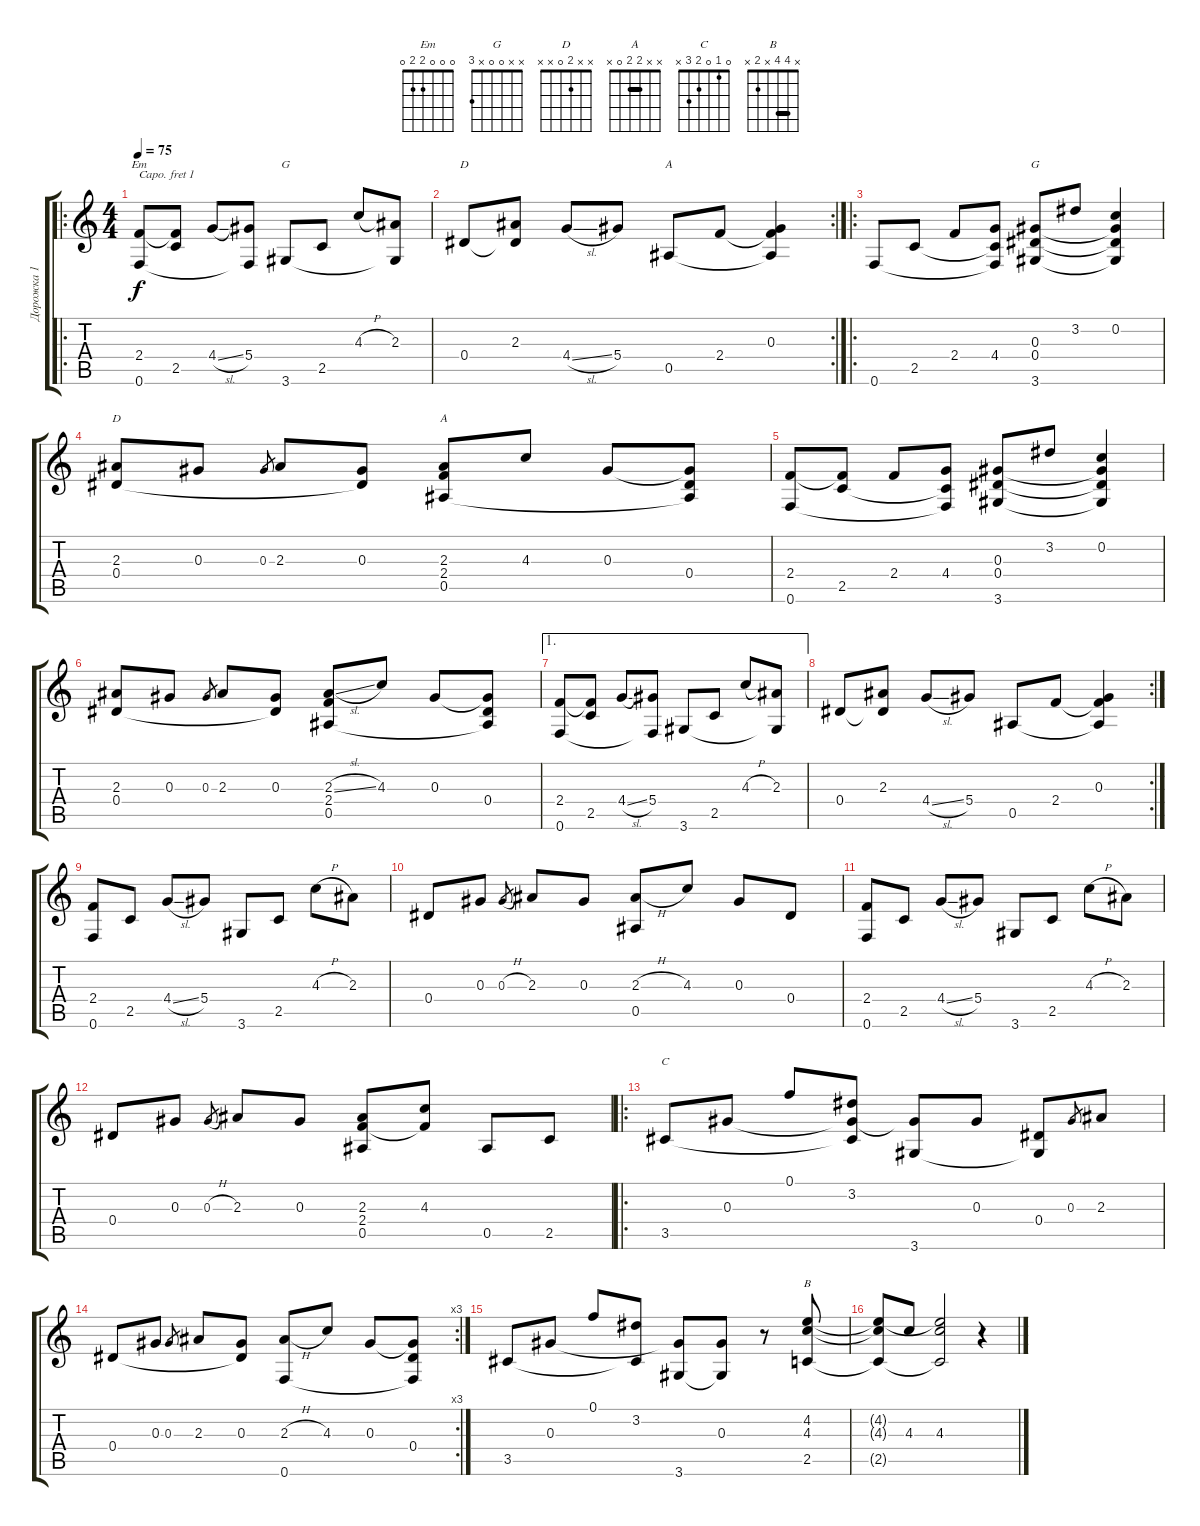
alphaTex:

\track ("Дорожка 1" "Дорожка 1") {instrument acousticguitarsteel}
\staff {score tabs}
\capo 1
\tuning (E4 B3 G3 D3 A2 E2) {hide}
\chord ("Em" 0 0 0 2 2 0)
\chord ("G" 3 0 0 0 2 3)
\chord ("D" 2 3 2 0 x x) {barre 2}
\chord ("A" 0 2 2 2 0 x)
\chord ("G" x x 0 0 x 3)
\chord ("D" x x 2 0 x x)
\chord ("A" x x 2 2 0 x) {barre 2}
\chord ("C" 0 1 0 2 3 x)
\chord ("B" x 4 4 x 2 x) {barre 4}
\ro
\ts (4 4)
\tempo 75
\clef g2
\ks c
(2.4 0.6).8{ch "Em" dy f} (2.4{t} 2.5).8 4.4{sl}.8 (5.4 0.6{t}).8 3.6.8{ch "G"} 2.5.8 4.3{h}.8 (2.3 3.6{t}).8 |
\rc 2
0.4.8{ch "D"} (2.3 0.4{t}).8 4.4{sl}.8 5.4.8 0.5.8{ch "A"} 2.4.8 (0.3 2.4{t} 0.5{t}).4 |
\ro
0.6.8 2.5.8 2.4.8 (4.4 2.5{t} 0.6{t}).8 (0.3 0.4 3.6).8{ch "G"} 3.2.8 (0.2 0.3{t} 0.4{t} 3.6{t}).4 |
(2.3 0.4).8{ch "D"} 0.3.8 0.3.8{gr} 2.3.8 (0.3 0.4{t}).8 (2.3 2.4 0.5).8{ch "A"} 4.3.8 0.3.8 (0.3{t} 0.4 0.5{t}).8 |
(2.4 0.6).8 (2.4{t} 2.5).8 2.4.8 (4.4 2.5{t} 0.6{t}).8 (0.3 0.4 3.6).8 3.2.8 (0.2 0.3{t} 0.4{t} 3.6{t}).4 |
(2.3 0.4).8 0.3.8 0.3.8{gr} 2.3.8 (0.3 0.4{t}).8 (2.3{sl} 2.4 0.5).8 4.3.8 0.3.8 (0.3{t} 0.4 0.5{t}).8 |
\ae 1
(2.4 0.6).8 (2.4{t} 2.5).8 4.4{sl}.8 (5.4 0.6{t}).8 3.6.8 2.5.8 4.3{h}.8 (2.3 3.6{t}).8 |
\rc 2
0.4.8 (2.3 0.4{t}).8 4.4{sl}.8 5.4.8 0.5.8 2.4.8 (0.3 2.4{t} 0.5{t}).4 |
(2.4 0.6).8 2.5.8 4.4{sl}.8 5.4.8 3.6.8 2.5.8 4.3{h}.8 2.3.8 |
0.4.8 0.3.8 0.3{h}.8{gr} 2.3.8 0.3.8 (2.3{h} 0.5).8 4.3.8 0.3.8 0.4.8 |
(2.4 0.6).8 2.5.8 4.4{sl}.8 5.4.8 3.6.8 2.5.8 4.3{h}.8 2.3.8 |
0.4.8 0.3.8 0.3{h}.8{gr} 2.3.8 0.3.8 (2.3 2.4 0.5).8 (4.3 2.4{t}).8 0.5.8 2.5.8 |
\ro
3.5.8{ch "C"} 0.3.8 0.1.8 (3.2 0.3{t} 3.5{t}).8 (0.3{t} 3.6).8 0.3.8 (0.4 3.6{t}).8 0.3.8{gr} 2.3.8 |
\rc 3
0.4.8 0.3.8 0.3.8{gr} 2.3.8 (0.3 0.4{t}).8 (2.3{h} 0.6).8 4.3.8 0.3.8 (0.3{t} 0.4 0.6{t}).8 |
3.5.8 0.3.8 0.1.8 (3.2 3.5{t}).8 (0.3{t} 3.6).8 (0.3 3.6{t}).8 r.8 (4.2 4.3 2.5).8{ch "B"} |
(4.2{t} 4.3{t} 2.5{t}).8 4.3.8 (4.2{t} 4.3 2.5{t}).2 r.4
